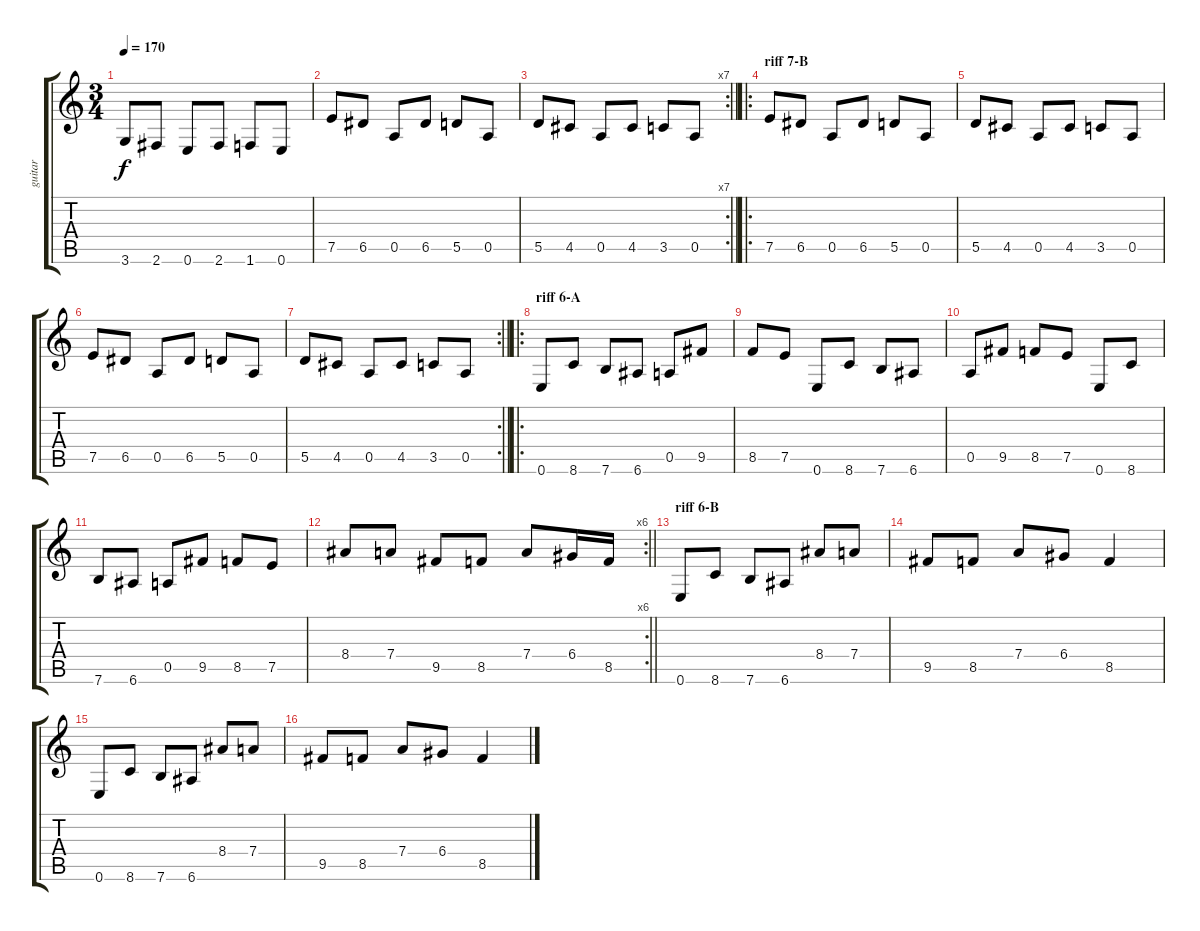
\track ("guitar" "guitar") {instrument distortionguitar}
\staff {score tabs}
\tuning (E4 B3 G3 D3 A2 E2) {hide}
\ts (3 4)
\tempo 170
\clef g2
\ks c
3.6.8{dy f} 2.6.8 0.6.8 2.6.8 1.6.8 0.6.8 |
7.5.8 6.5.8 0.5.8 6.5.8 5.5.8 0.5.8 |
\rc 7
\barLineRight lightlight
5.5.8 4.5.8 0.5.8 4.5.8 3.5.8 0.5.8 |
\ro
\section ("" "riff 7-B")
7.5.8 6.5.8 0.5.8 6.5.8 5.5.8 0.5.8 |
5.5.8 4.5.8 0.5.8 4.5.8 3.5.8 0.5.8 |
7.5.8 6.5.8 0.5.8 6.5.8 5.5.8 0.5.8 |
\rc 2
\barLineRight lightlight
5.5.8 4.5.8 0.5.8 4.5.8 3.5.8 0.5.8 |
\ro
\section ("" "riff 6-A")
0.6.8 8.6.8 7.6.8 6.6.8 0.5.8 9.5.8 |
8.5.8 7.5.8 0.6.8 8.6.8 7.6.8 6.6.8 |
0.5.8 9.5.8 8.5.8 7.5.8 0.6.8 8.6.8 |
7.6.8 6.6.8 0.5.8 9.5.8 8.5.8 7.5.8 |
\rc 6
\barLineRight lightlight
8.4.8 7.4.8 9.5.8 8.5.8 7.4.8 6.4.16 8.5.16 |
\section ("" "riff 6-B")
0.6.8 8.6.8 7.6.8 6.6.8 8.4.8 7.4.8 |
9.5.8 8.5.8 7.4.8 6.4.8 8.5.4 |
0.6.8 8.6.8 7.6.8 6.6.8 8.4.8 7.4.8 |
9.5.8 8.5.8 7.4.8 6.4.8 8.5.4
